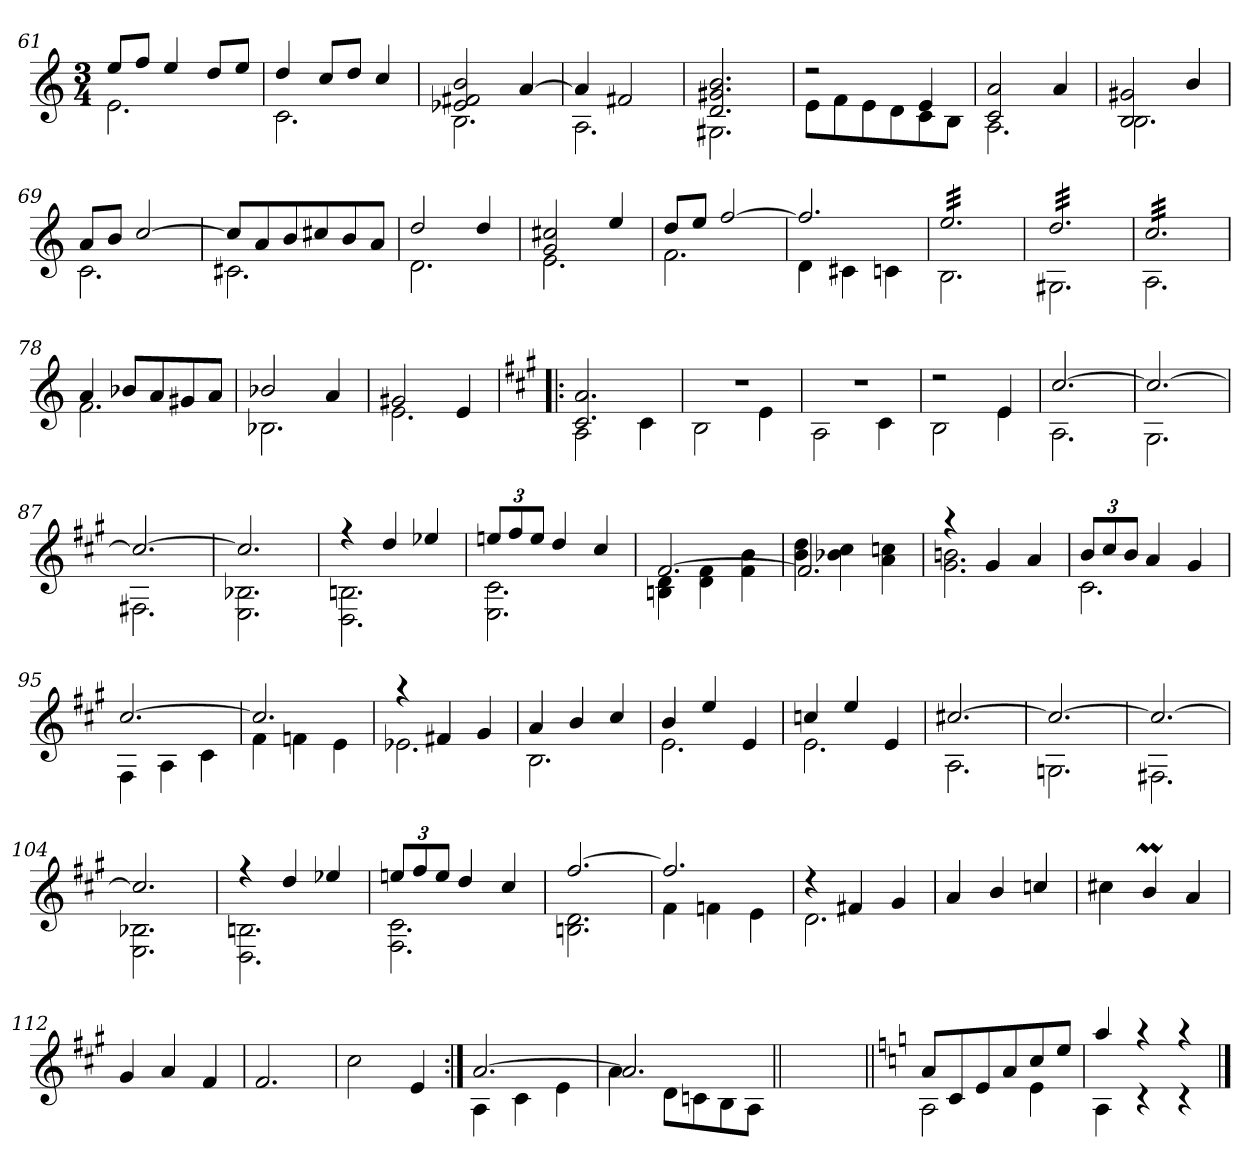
**kern
*part1
*staff1
*clefG2
*k[]
*C:
*M3/4
=61
*^
8ee/L	2.e\
8ff/J	.
4ee/	.
8dd/L	.
8ee/J	.
=62	=62
4dd/	2.c\
8cc/L	.
8dd/J	.
4cc/	.
=63	=63
2e-X/ 2f#X/ 2b/	2.B\
[>4a/	.
=64	=64
4a/]	2.A\
2f#X/	.
=65	=65
2.d/ 2.g#X/ 2.b/	2.G#X\
=66	=66
2r	8e\L
.	8f\
.	8e\
.	8d\
4e/	8c\
.	8B\J
!!LO:LB:g=z	!!
=67	=67
2c/ 2a/	2.A\
4a/	.
=68	=68
2B/ 2g#X/	2.B\
4b/	.
=69	=69
8a/L	2.c\
8b/J	.
[>2cc/	.
=70	=70
8cc/L]	2.c#X\
8a/	.
8b/	.
8cc#X/	.
8b/	.
8a/J	.
=71	=71
2dd/	2.d\
4dd/	.
=72	=72
2g/ 2cc#X/	2.e\
4ee/	.
=73	=73
8dd/L	2.f\
8ee/J	.
[>2ff/	.
!!LO:LB:g=z	!!
=74	=74
2.ff/]	4d\
.	4c#X\
.	4cn\
=75	=75
*tremolo	*
32ee/LLL	2.B\
32ee/	.
32ee/	.
32ee/	.
32ee/	.
32ee/	.
32ee/	.
32ee/	.
32ee/	.
32ee/	.
32ee/	.
32ee/	.
32ee/	.
32ee/	.
32ee/	.
32ee/	.
32ee/	.
32ee/	.
32ee/	.
32ee/	.
32ee/	.
32ee/	.
32ee/	.
32ee/JJJ	.
=76	=76
32dd/LLL	2.G#X\
32dd/	.
32dd/	.
32dd/	.
32dd/	.
32dd/	.
32dd/	.
32dd/	.
32dd/	.
32dd/	.
32dd/	.
32dd/	.
32dd/	.
32dd/	.
32dd/	.
32dd/	.
32dd/	.
32dd/	.
32dd/	.
32dd/	.
32dd/	.
32dd/	.
32dd/	.
32dd/JJJ	.
=77	=77
32cc/LLL	2.A\
32cc/	.
32cc/	.
32cc/	.
32cc/	.
32cc/	.
32cc/	.
32cc/	.
32cc/	.
32cc/	.
32cc/	.
32cc/	.
32cc/	.
32cc/	.
32cc/	.
32cc/	.
32cc/	.
32cc/	.
32cc/	.
32cc/	.
32cc/	.
32cc/	.
32cc/	.
32cc/JJJ	.
*Xtremolo	*
=78	=78
4a/	2.f\
8b-X/L	.
8a/	.
8g#X/	.
8a/J	.
=79	=79
2b-X/	2.B-X\
4a/	.
=80	=80
2g#X/	2.e\
4e/	.
!!LO:LB:g=z	!!
=81!|:	=81!|:
*k[f#c#g#]	*
*A:	*
2.c#/ 2.a/	2A\
.	4c#\
=82	=82
2.r	2B\
.	4e\
=83	=83
2.r	2A\
.	4c#\
=84	=84
2r	2B\
4e/	4e\
=85	=85
[>2.cc#/	2.A\
=86	=86
2.cc#/_	2.G#\
=87	=87
2.cc#/_	2.F#X\
!!LO:LB:g=z	!!
=88	=88
2.cc#/]	2.E\ 2.B-X\
=89	=89
4r	2.D\ 2.Bn\
4dd/	.
4ee-X/	.
=90	=90
12een/L	2.E\ 2.c#\
12ff#/	.
12ee/J	.
4dd/	.
4cc#/	.
=91	=91
[>2.f#/	4Bn\ 4d\
.	4d\ 4f#\
.	4f#\ 4b\
=92	=92
2.f#/]	4b\ 4dd\
.	4b-X\ 4cc#\
.	4a\ 4ccn\
=93	=93
4raa	2.g#\ 2.bn\
4g#/	.
4a/	.
!!LO:LB:g=z	!!
=94	=94
12b/L	2.c#\
12cc#/	.
12b/J	.
4a/	.
4g#/	.
=95	=95
[>2.cc#/	4F#\
.	4A\
.	4c#\
=96	=96
2.cc#/]	4f#\
.	4fn\
.	4e\
=97	=97
4raa	2.e-X\
4f#X/	.
4g#/	.
=98	=98
4a/	2.B\
4b/	.
4cc#/	.
=99	=99
4b/	2.e\
4ee/	.
4e/	.
=100	=100
4ccn/	2.e\
4ee/	.
4e/	.
!!LO:LB:g=z	!!
=101	=101
[>2.cc#X/	2.A\
=102	=102
2.cc#/_	2.Gn\
=103	=103
2.cc#/_	2.F#X\
=104	=104
2.cc#/]	2.E\ 2.B-X\
=105	=105
4r	2.D\ 2.Bn\
4dd/	.
4ee-X/	.
=106	=106
12een/L	2.F#\ 2.c#\
12ff#/	.
12ee/J	.
4dd/	.
4cc#/	.
=107	=107
[>2.ff#/	2.Bn\ 2.d\
!!LO:LB:g=z	!!
=108	=108
2.ff#/]	4f#\
.	4fn\
.	4e\
=109	=109
4r	2.d\
4f#X/	.
4g#/	.
*v	*v
=110
4a/
4b/
4ccn/
=111
4cc#X\
4bM/
4a/
=112
4g#/
4a/
4f#/
=113
2.f#/
=114
2cc#\
4e/
!!LO:LB:g=z
=115:|!
*^
[>2.a/	4A\
.	4c#\
.	4e\
=116	=116
2.a/]	4a\
.	8d\L
.	8cn\
.	8B\
.	8A\J
*v	*v
=116X1161||
2.ryy
=117||
*k[]
*C:
*^
8a/L	2A\
8c/	.
8e/	.
8a/	.
8cc/	4e\
8ee/J	.
=118	=118
4aa/	4A\
4raa	4rc
4raa	4rc
*v	*v
==
*-
